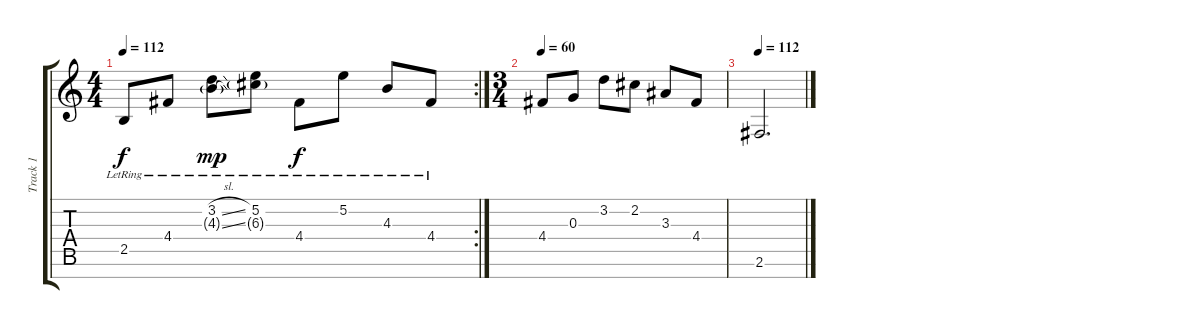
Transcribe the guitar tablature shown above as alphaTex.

\track ("Track 1" "Track 1") {instrument acousticguitarsteel}
\staff {score tabs}
\tuning (E4 B3 G3 D3 A2 E2 B1) {hide}
\rc 2
\ts (4 4)
\tempo 112
\clef g2
\ks c
2.5{lr}.8{dy f} 4.4{lr}.8 (3.2{sl lr} 4.3{sl g}).8{dy mp} (5.2{lr} 6.3{g}).8 4.4{lr}.8{dy f} 5.2{lr}.8 4.3{lr}.8 4.4{lr}.8 |
\ts (3 4)
\tempo 60
4.4.8 0.3.8 3.2.8 2.2.8 3.3.8 4.4.8 |
\tempo 112
2.6.2{d}
